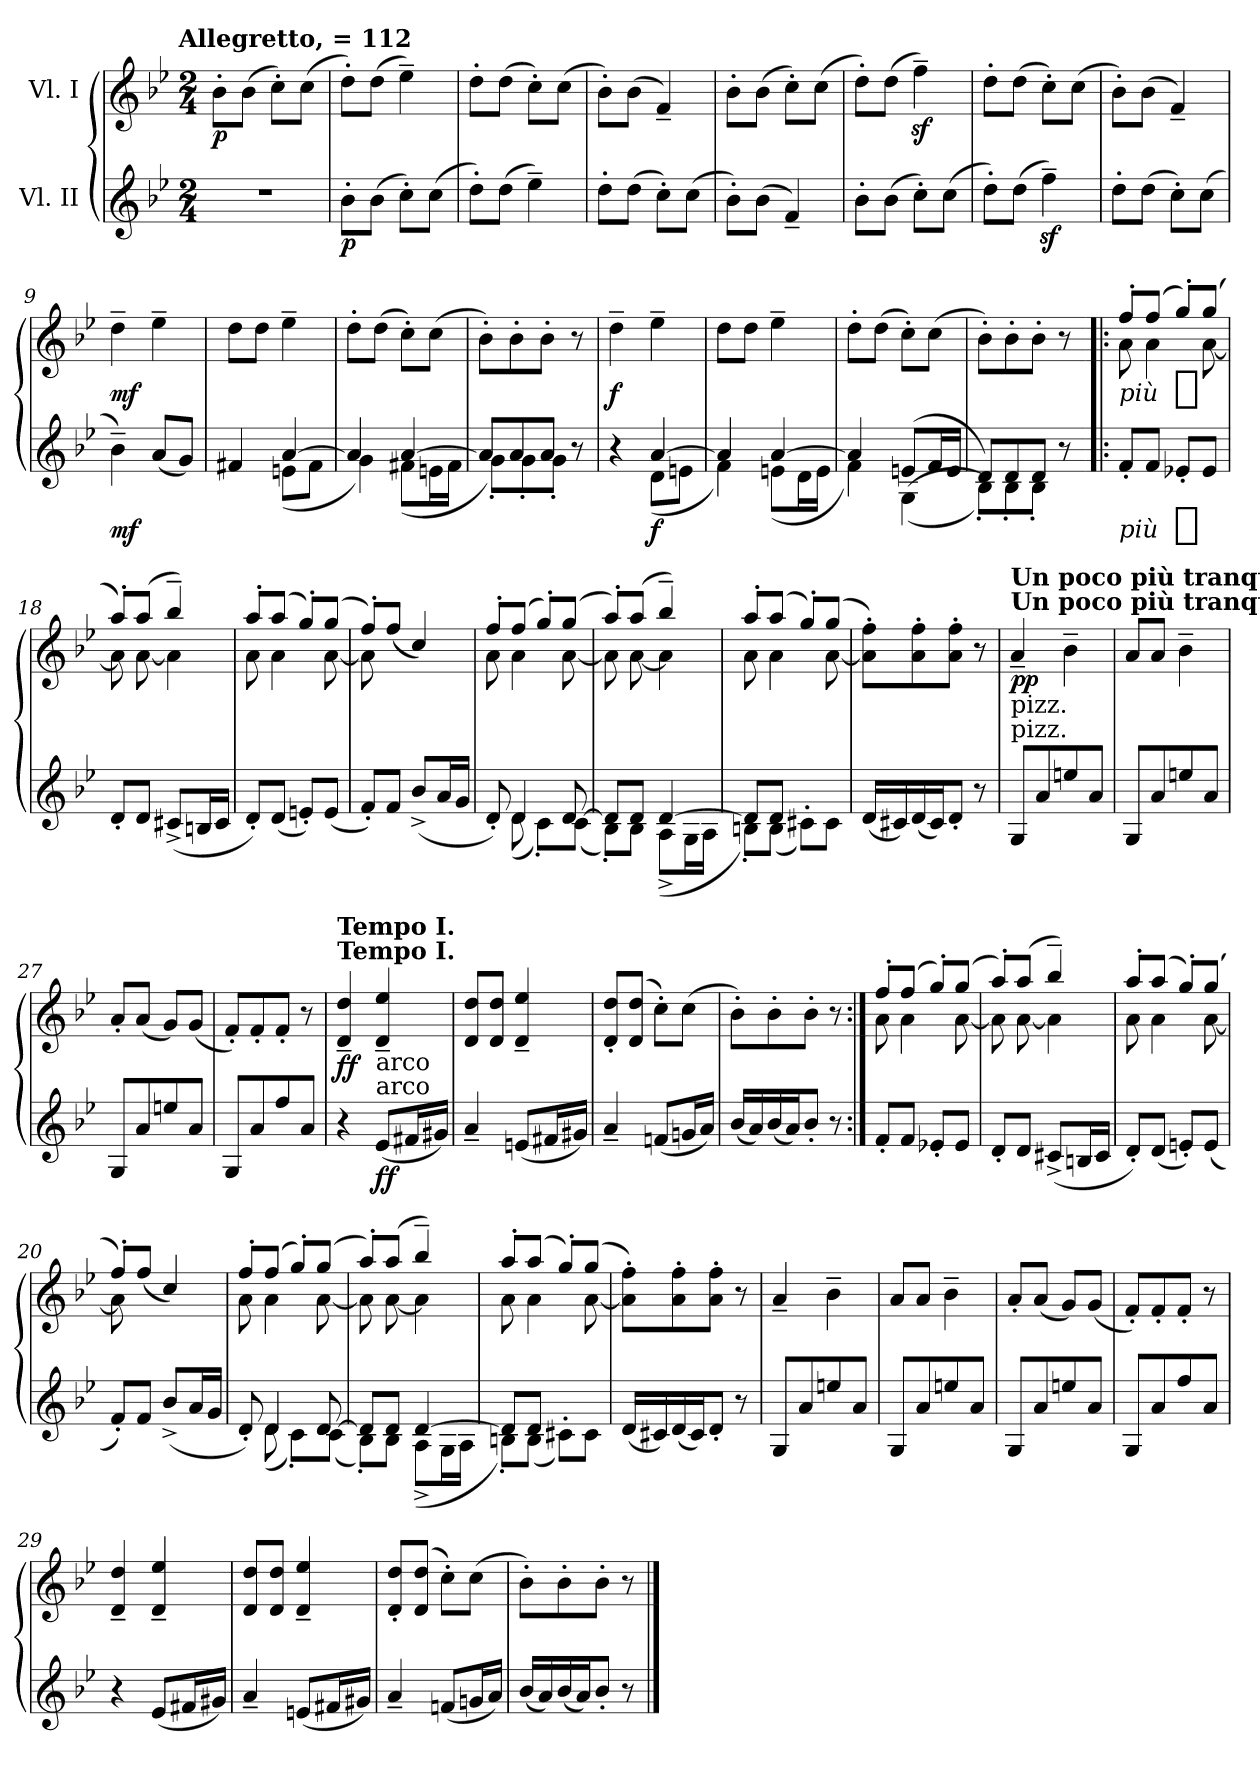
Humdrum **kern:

**kern	**dynam	**kern	**dynam
*part2	*part2	*part1	*part1
*staff2	*staff2	*staff1	*staff1
*I"Vl. II	*	*I"Vl. I	*
*clefG2	*	*clefG2	*
*k[b-e-]	*	*k[b-e-]	*
*B-:	*	*B-:	*
!!LO:TX:omd:t=Allegretto,  = 112
*M2/4	*	*M2/4	*
*MM112	*	*MM112	*
=1	=1	=1	=1
!	!	!	!LO:DY:b
2r	.	8b-'\L	p
.	.	(>8b-\J	.
.	.	8cc'\L)	.
.	.	(>8cc\J	.
=2	=2	=2	=2
!	!LO:DY:b	!	!
8b-'\L	p	8dd'\L)	.
(>8b-\J	.	(>8dd\J	.
8cc'\L)	.	4ee-~\)	.
(>8cc\J	.	.	.
=3	=3	=3	=3
8dd'\L)	.	8dd'\L	.
(>8dd\J	.	(>8dd\J	.
4ee-~\)	.	8cc'\L)	.
.	.	(>8cc\J	.
=4	=4	=4	=4
8dd'\L	.	8b-'\L)	.
(>8dd\J	.	(>8b-\J	.
8cc'\L)	.	4f~/)	.
(>8cc\J	.	.	.
=5	=5	=5	=5
8b-'\L)	.	8b-'\L	.
(>8b-\J	.	(>8b-\J	.
4f~/)	.	8cc'\L)	.
.	.	(>8cc\J	.
=6	=6	=6	=6
8b-'\L	.	8dd'\L)	.
(>8b-\J	.	(>8dd\J	.
8cc'\L)	.	4ffz<~\)	.
(>8cc\J	.	.	.
=7	=7	=7	=7
8dd'\L)	.	8dd'\L	.
(>8dd\J	.	(>8dd\J	.
4ffz<~\)	.	8cc'\L)	.
.	.	(>8cc\J	.
=8	=8	=8	=8
8dd'\L	.	8b-'\L)	.
(>8dd\J	.	(>8b-\J	.
8cc'\L)	.	4f~/)	.
(>8cc\J	.	.	.
=9	=9	=9	=9
!	!LO:DY:b	!	!LO:DY:b
4b-~\)	mf	4dd~\	mf
(<8a/L	.	4ee-~\	.
8g/J)	.	.	.
=10	=10	=10	=10
*^	*	*	*
4f#X/	4ryy	.	8dd\L	.
.	.	.	8dd\J	.
[4a/	(<8en\L	.	4ee-~\	.
.	8f#\J	.	.	.
=11	=11	=11	=11	=11
4a/]	4g\)	.	8dd'\L	.
.	.	.	(>8dd\J	.
[4a/	(<8f#X\L	.	8cc'\L)	.
.	16en\L	.	(>8cc\J	.
.	16f#\JJ	.	.	.
=12	=12	=12	=12	=12
8a/L]	8g'\L)	.	8b-'\L)	.
8a/	8g'\	.	8b-'\	.
8a/J	8g'\J	.	8b-'\J	.
8r	8ryy	.	8r	.
=13	=13	=13	=13	=13
!	!	!	!	!LO:DY:b
4r	4ryy	.	4dd~\	f
!	!	!LO:DY:b	!	!
[4a/	(<8d\L	f	4ee-~\	.
.	8en\J	.	.	.
=14	=14	=14	=14	=14
4a/]	4f\)	.	8dd\L	.
.	.	.	8dd\J	.
[4a/	(<8en\L	.	4ee-~\	.
.	16d\L	.	.	.
.	16e\JJ	.	.	.
!!LO:LB:g=z
=15	=15	=15	=15	=15
4a/]	4f\)	.	8dd'\L	.
.	.	.	(>8dd\J	.
(>8en/L	(<(<4G\	.	8cc'\L)	.
16f/L	.	.	(>8cc\J	.
16e/JJ	.	.	.	.
=16	=16	=16	=16	=16
8d/L)	8B-'\L))	.	8b-'\L)	.
8d/	8B-'\	.	8b-'\	.
8d/J	8B-'\J	.	8b-'\J	.
8r	8ryy	.	8r	.
=17!|:	=17!|:	=17!|:	=17!|:	=17!|:
*	*	*	*^	*
!	!	!LO:DY:b:t=più  %s	!	!	!
!	!	!LO:DY:n=1:b:t=più  %s	!	!	!LO:DY:b:t=più  %s
!	!	!	!	!	!LO:DY:n=1:b:t=più  %s
*v	*v	*	*	*	*
8f'/L	f f	8ff'/L	8a\	f f
8f/J	.	(>8ff/J	4a\	.
8e-X'/L	.	8gg'/L)	.	.
8e-/J	.	(>8gg/J	[8a\	.
=18	=18	=18	=18	=18
8d'/L	.	8aa'/L)	8a\]	.
8d/J	.	(>8aa/J	[8a\	.
(<8c#X^/L	.	4bb-~/)	4a\]	.
16Bn/L	.	.	.	.
16c#/JJ	.	.	.	.
=19	=19	=19	=19	=19
8d'/L)	.	8aa'/L	8a\	.
(<8d/J	.	(>8aa/J	4a\	.
8en'/L)	.	8gg'/L)	.	.
(<8e/J	.	(>8gg/J	[8a\	.
=20	=20	=20	=20	=20
8f'/L)	.	8ff'/L)	8a\]	.
8f/J	.	(>8ff/J	4.ryy	.
(<8b-^/L	.	4cc/)	.	.
16a/L	.	.	.	.
16g/JJ	.	.	.	.
=21	=21	=21	=21	=21
*^	*	*	*	*
8d'/)	8ryy	.	8ff'/L	8a\	.
4d/	(<8d\	.	(>8ff/J	4a\	.
.	8c'\L)	.	8gg'/L)	.	.
[8d/	(<8c\J	.	(>8gg/J	[8a\	.
=22	=22	=22	=22	=22	=22
8d/L]	8B-'\L)	.	8aa'/L)	8a\]	.
8d/J	8B-\J	.	(>8aa/J	[8a\	.
[4d/	(<8A^\L	.	4bb-~/)	4a\]	.
.	16G\L	.	.	.	.
.	16A\JJ	.	.	.	.
=23	=23	=23	=23	=23	=23
8d/L]	8Bn'\L)	.	8aa'/L	8a\	.
8d/J	(<8B\J	.	(>8aa/J	4a\	.
4ryy	8c#X'\L)	.	8gg'/L)	.	.
.	8c#\J	.	(>8gg/J	[8a\	.
*v	*v	*	*	*	*
*	*	*v	*v	*
=24	=24	=24	=24
(<16d/LL	.	8a]'\ 8ff'\L)	.
16c#X/)	.	.	.
(<16d/	.	8a'\ 8ff'\	.
16c#/J)	.	.	.
8d'/J	.	8a'\ 8ff'\J	.
8r	.	8r	.
=25	=25	=25	=25
!	!	!LO:TX:a:B:t=Un poco più tranquillo	!
!	!	!LO:TX:a:B:t=Un poco più tranquillo	!
!LO:TX:a:t=pizz.	!	!	!
!LO:TX:a:t=pizz.	!	!	!
!	!	!	!LO:DY:b
!	!	!	!LO:DY:n=1:b
8G/L	.	4a~/	p p
8a/	.	.	.
8een/	.	4b-~\	.
8a/J	.	.	.
=26	=26	=26	=26
8G/L	.	8a/L	.
8a/	.	8a/J	.
8een/	.	4b-~\	.
8a/J	.	.	.
=27	=27	=27	=27
8G/L	.	8a'/L	.
8a/	.	(<8a/J	.
8een/	.	8g/L)	.
8a/J	.	(<8g/J	.
!!LO:LB:g=z
=28	=28	=28	=28
8G/L	.	8f'/L)	.
8a/	.	8f'/	.
8ff/	.	8f'/J	.
8a/J	.	8r	.
=29	=29	=29	=29
!	!	!LO:TX:a:B:t=Tempo I.	!
!	!	!LO:TX:a:B:t=Tempo I.	!
!	!	!	!LO:DY:b
!	!	!	!LO:DY:n=1:b
4r	.	4d~/ 4dd~/	f f
!LO:TX:a:t=arco	!	!	!
!LO:TX:a:t=arco	!	!	!
!	!LO:DY:b	!	!
!	!LO:DY:n=1:b	!	!
(<8e-i/L	f f	4d~/ 4ee-~/	.
16f#X/L	.	.	.
16g#X/JJ)	.	.	.
=30	=30	=30	=30
4a~/	.	8d/ 8dd/L	.
.	.	8d/ 8dd/J	.
(<8en/L	.	4d~/ 4ee-~/	.
16f#X/L	.	.	.
16g#X/JJ)	.	.	.
=31	=31	=31	=31
4a~/	.	8d'/ 8dd'/L	.
.	.	(>8d/ 8dd/J	.
(<8fn/L	.	8cc'\L)	.
16gn/L	.	(>8cc\J	.
16a/JJ)	.	.	.
=32	=32	=32	=32
(<16b-/LL	.	8b-'\L)	.
16a/)	.	.	.
(<16b-/	.	8b-'\	.
16a/J)	.	.	.
8b-'/J	.	8b-'\J	.
8r	.	8r	.
=17:|!	=17:|!	=17:|!	=17:|!
*	*	*^	*
8f'/L	.	8ff'/L	8a\	.
8f/J	.	(>8ff/J	4a\	.
8e-X'/L	.	8gg'/L)	.	.
8e-/J	.	(>8gg/J	[8a\	.
=18	=18	=18	=18	=18
8d'/L	.	8aa'/L)	8a\]	.
8d/J	.	(>8aa/J	[8a\	.
(<8c#X^/L	.	4bb-~/)	4a\]	.
16Bn/L	.	.	.	.
16c#/JJ	.	.	.	.
=19	=19	=19	=19	=19
8d'/L)	.	8aa'/L	8a\	.
(<8d/J	.	(>8aa/J	4a\	.
8en'/L)	.	8gg'/L)	.	.
(<8e/J	.	(>8gg/J	[8a\	.
=20	=20	=20	=20	=20
8f'/L)	.	8ff'/L)	8a\]	.
8f/J	.	(>8ff/J	4.ryy	.
(<8b-^/L	.	4cc/)	.	.
16a/L	.	.	.	.
16g/JJ	.	.	.	.
=21	=21	=21	=21	=21
*^	*	*	*	*
8d'/)	8ryy	.	8ff'/L	8a\	.
4d/	(<8d\	.	(>8ff/J	4a\	.
.	8c'\L)	.	8gg'/L)	.	.
[8d/	(<8c\J	.	(>8gg/J	[8a\	.
=22	=22	=22	=22	=22	=22
8d/L]	8B-'\L)	.	8aa'/L)	8a\]	.
8d/J	8B-\J	.	(>8aa/J	[8a\	.
[4d/	(<8A^\L	.	4bb-~/)	4a\]	.
.	16G\L	.	.	.	.
.	16A\JJ	.	.	.	.
=23	=23	=23	=23	=23	=23
8d/L]	8Bn'\L)	.	8aa'/L	8a\	.
8d/J	(<8B\J	.	(>8aa/J	4a\	.
4ryy	8c#X'\L)	.	8gg'/L)	.	.
.	8c#\J	.	(>8gg/J	[8a\	.
*v	*v	*	*	*	*
*	*	*v	*v	*
!!LO:PB:g=z
=24	=24	=24	=24
(<16d/LL	.	8a]'\ 8ff'\L)	.
16c#X/)	.	.	.
(<16d/	.	8a'\ 8ff'\	.
16c#/J)	.	.	.
8d'/J	.	8a'\ 8ff'\J	.
8r	.	8r	.
=25	=25	=25	=25
8G/L	.	4a~/	.
8a/	.	.	.
8een/	.	4b-~\	.
8a/J	.	.	.
=26	=26	=26	=26
8G/L	.	8a/L	.
8a/	.	8a/J	.
8een/	.	4b-~\	.
8a/J	.	.	.
=27	=27	=27	=27
8G/L	.	8a'/L	.
8a/	.	(<8a/J	.
8een/	.	8g/L)	.
8a/J	.	(<8g/J	.
=28	=28	=28	=28
8G/L	.	8f'/L)	.
8a/	.	8f'/	.
8ff/	.	8f'/J	.
8a/J	.	8r	.
=29	=29	=29	=29
4r	.	4d~/ 4dd~/	.
(<8e-i/L	.	4d~/ 4ee-~/	.
16f#X/L	.	.	.
16g#X/JJ)	.	.	.
=30	=30	=30	=30
4a~/	.	8d/ 8dd/L	.
.	.	8d/ 8dd/J	.
(<8en/L	.	4d~/ 4ee-~/	.
16f#X/L	.	.	.
16g#X/JJ)	.	.	.
=31	=31	=31	=31
4a~/	.	8d'/ 8dd'/L	.
.	.	(>8d/ 8dd/J	.
(<8fn/L	.	8cc'\L)	.
16gn/L	.	(>8cc\J	.
16a/JJ)	.	.	.
=32	=32	=32	=32
(<16b-/LL	.	8b-'\L)	.
16a/)	.	.	.
(<16b-/	.	8b-'\	.
16a/J)	.	.	.
8b-'/J	.	8b-'\J	.
8r	.	8r	.
==	==	==	==
*-	*-	*-	*-
